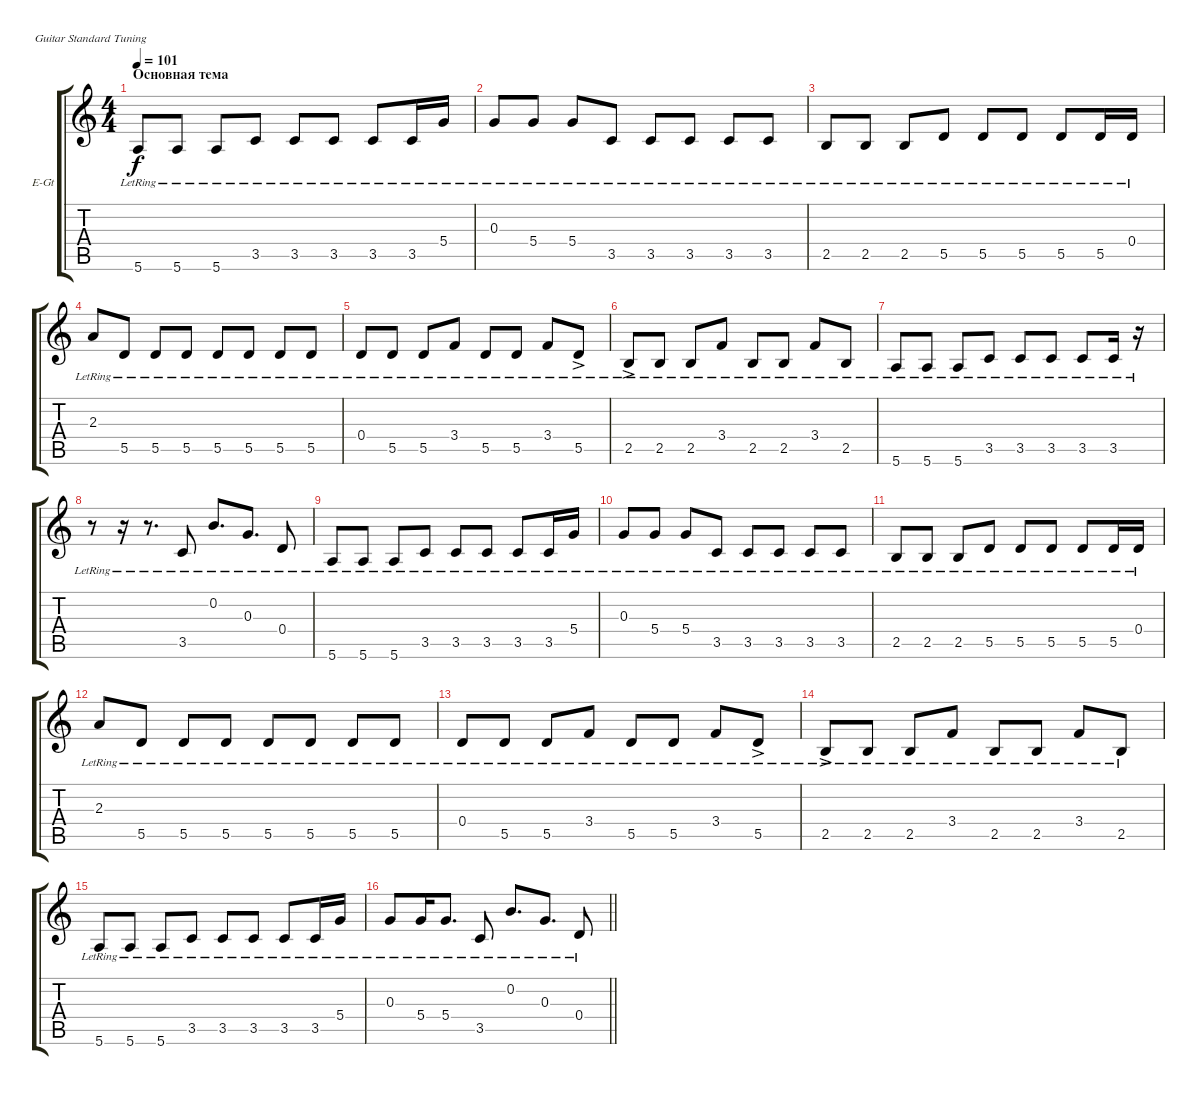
\bracketExtendMode groupsimilarinstruments
\firstSystemTrackNameOrientation horizontal
\otherSystemsTrackNameOrientation horizontal
\track ("электро чистая" "E-Gt") {instrument electricguitarclean}
\staff {score tabs}
\tuning (E4 B3 G3 D3 A2 E2)
\ts (4 4)
\section ("" "Основная тема")
\tempo 101
\clef g2
\ks c
5.6{lr}.8{dy f} 5.6{lr}.8 5.6{lr}.8 3.5{lr}.8 3.5{lr}.8 3.5{lr}.8 3.5{lr}.8 3.5{lr}.16 5.4{lr}.16 |
0.3{lr}.8 5.4{lr}.8 5.4{lr}.8 3.5{lr}.8 3.5{lr}.8 3.5{lr}.8 3.5{lr}.8 3.5{lr}.8 |
2.5{lr}.8 2.5{lr}.8 2.5{lr}.8 5.5{lr}.8 5.5{lr}.8 5.5{lr}.8 5.5{lr}.8 5.5{lr}.16 0.4{lr}.16 |
2.3{lr}.8 5.5{lr}.8 5.5{lr}.8 5.5{lr}.8 5.5{lr}.8 5.5{lr}.8 5.5{lr}.8 5.5{lr}.8 |
0.4{lr}.8 5.5{lr}.8 5.5{lr}.8 3.4{lr}.8 5.5{lr}.8 5.5{lr}.8 3.4{lr}.8 5.5{ac lr}.8 |
2.5{ac lr}.8 2.5{lr}.8 2.5{lr}.8 3.4{lr}.8 2.5{lr}.8 2.5{lr}.8 3.4{lr}.8 2.5{lr}.8 |
5.6{lr}.8 5.6{lr}.8 5.6{lr}.8 3.5{lr}.8 3.5{lr}.8 3.5{lr}.8 3.5{lr}.8 3.5{lr}.16 r.16 |
r.8 r.16 r.8{d} 3.5{lr}.8 0.2{lr}.8{d} 0.3{lr}.8{d} 0.4{lr}.8 |
5.6{lr}.8 5.6{lr}.8 5.6{lr}.8 3.5{lr}.8 3.5{lr}.8 3.5{lr}.8 3.5{lr}.8 3.5{lr}.16 5.4{lr}.16 |
0.3{lr}.8 5.4{lr}.8 5.4{lr}.8 3.5{lr}.8 3.5{lr}.8 3.5{lr}.8 3.5{lr}.8 3.5{lr}.8 |
2.5{lr}.8 2.5{lr}.8 2.5{lr}.8 5.5{lr}.8 5.5{lr}.8 5.5{lr}.8 5.5{lr}.8 5.5{lr}.16 0.4{lr}.16 |
2.3{lr}.8 5.5{lr}.8 5.5{lr}.8 5.5{lr}.8 5.5{lr}.8 5.5{lr}.8 5.5{lr}.8 5.5{lr}.8 |
0.4{lr}.8 5.5{lr}.8 5.5{lr}.8 3.4{lr}.8 5.5{lr}.8 5.5{lr}.8 3.4{lr}.8 5.5{ac lr}.8 |
2.5{ac lr}.8 2.5{lr}.8 2.5{lr}.8 3.4{lr}.8 2.5{lr}.8 2.5{lr}.8 3.4{lr}.8 2.5{lr}.8 |
5.6{lr}.8 5.6{lr}.8 5.6{lr}.8 3.5{lr}.8 3.5{lr}.8 3.5{lr}.8 3.5{lr}.8 3.5{lr}.16 5.4{lr}.16 |
\barLineRight lightlight
0.3{lr}.8 5.4{lr}.16 5.4{lr}.8{d} 3.5{lr}.8 0.2{lr}.8{d} 0.3{lr}.8{d} 0.4{lr}.8
